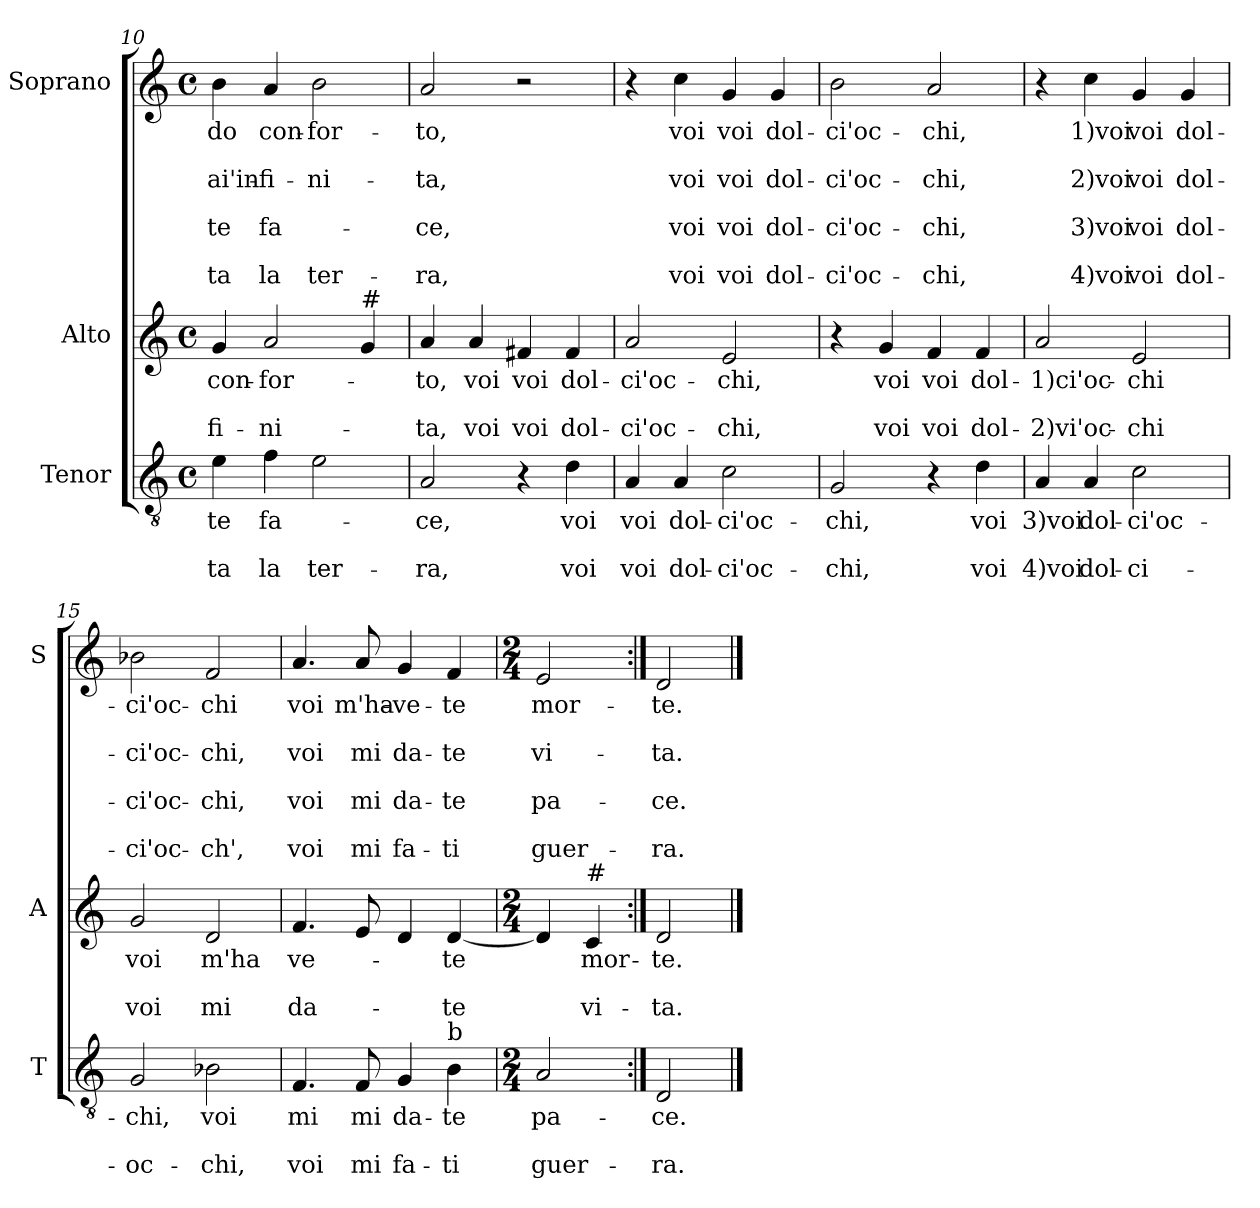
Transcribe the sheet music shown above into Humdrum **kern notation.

**kern	**text	**text	**text	**kern	**text	**text	**text	**kern	**text	**text	**text	**text	**text	**text	**text
*part3	*part3	*part3	*part3	*part2	*part2	*part2	*part2	*part1	*part1	*part1	*part1	*part1	*part1	*part1	*part1
*staff3	*staff3	*staff3	*staff3	*staff2	*staff2	*staff2	*staff2	*staff1	*staff1	*staff1	*staff1	*staff1	*staff1	*staff1	*staff1
*I"Tenor	*	*	*	*I"Alto	*	*	*	*I"Soprano	*	*	*	*	*	*	*
*I'T	*	*	*	*I'A	*	*	*	*I'S	*	*	*	*	*	*	*
*clefGv2	*	*	*	*clefG2	*	*	*	*clefG2	*	*	*	*	*	*	*
*k[]	*	*	*	*k[]	*	*	*	*k[]	*	*	*	*	*	*	*
*C:	*	*	*	*C:	*	*	*	*C:	*	*	*	*	*	*	*
*M4/4	*	*	*	*M4/4	*	*	*	*M4/4	*	*	*	*	*	*	*
*met(c)	*	*	*	*met(c)	*	*	*	*met(c)	*	*	*	*	*	*	*
=10	=10	=10	=10	=10	=10	=10	=10	=10	=10	=10	=10	=10	=10	=10	=10
!	!LO:LY:b	!	!LO:LY:b	!	!LO:LY:b	!	!LO:LY:b	!	!LO:LY:b	!	!LO:LY:b	!	!LO:LY:b	!	!LO:LY:b
4e\	-te	.	-ta	4g/	con-	.	-fi-	4b\	-do	.	-ai'in-	.	-te	.	-ta
!	!LO:LY:b	!	!LO:LY:b	!	!LO:LY:b	!	!LO:LY:b	!	!LO:LY:b	!	!LO:LY:b	!	!LO:LY:b	!	!LO:LY:b
4f\	fa-	.	la	2a/	-for-	.	-ni-	4a/	con-	.	-fi-	.	fa-	.	la
!	!	!	!LO:LY:b	!	!	!	!	!	!LO:LY:b	!	!LO:LY:b	!	!	!	!LO:LY:b
2e\	.	.	ter-	.	.	.	.	2b\	-for-	.	-ni-	.	.	.	ter-
!	!	!	!	!LO:TX:a:t=#	!	!	!	!	!	!	!	!	!	!	!
.	.	.	.	4g/	.	.	.	.	.	.	.	.	.	.	.
=11	=11	=11	=11	=11	=11	=11	=11	=11	=11	=11	=11	=11	=11	=11	=11
!	!LO:LY:b	!	!LO:LY:b	!	!LO:LY:b	!	!LO:LY:b	!	!LO:LY:b	!	!LO:LY:b	!	!LO:LY:b	!	!LO:LY:b
2A/	-ce,	.	-ra,	4a/	-to,	.	-ta,	2a/	-to,	.	-ta,	.	-ce,	.	-ra,
!	!	!	!	!	!LO:LY:b	!	!LO:LY:b	!	!	!	!	!	!	!	!
.	.	.	.	4a/	voi	.	voi	.	.	.	.	.	.	.	.
!	!	!	!	!	!LO:LY:b	!	!LO:LY:b	!	!	!	!	!	!	!	!
4r	.	.	.	4f#X/	voi	.	voi	2r	.	.	.	.	.	.	.
!	!LO:LY:b	!	!LO:LY:b	!	!LO:LY:b	!	!LO:LY:b	!	!	!	!	!	!	!	!
4d\	voi	.	voi	4f#/	dol-	.	dol-	.	.	.	.	.	.	.	.
=12	=12	=12	=12	=12	=12	=12	=12	=12	=12	=12	=12	=12	=12	=12	=12
!	!LO:LY:b	!	!LO:LY:b	!	!LO:LY:b	!	!LO:LY:b	!	!	!	!	!	!	!	!
4A/	voi	.	voi	2a/	-ci'oc-	.	-ci'oc-	4r	.	.	.	.	.	.	.
!	!LO:LY:b	!	!LO:LY:b	!	!	!	!	!	!LO:LY:b	!	!LO:LY:b	!	!LO:LY:b	!	!LO:LY:b
4A/	dol-	.	dol-	.	.	.	.	4cc\	voi	.	voi	.	voi	.	voi
!	!LO:LY:b	!	!LO:LY:b	!	!LO:LY:b	!	!LO:LY:b	!	!LO:LY:b	!	!LO:LY:b	!	!LO:LY:b	!	!LO:LY:b
2c\	-ci'oc-	.	-ci'oc-	2e/	-chi,	.	-chi,	4g/	voi	.	voi	.	voi	.	voi
!	!	!	!	!	!	!	!	!	!LO:LY:b	!	!LO:LY:b	!	!LO:LY:b	!	!LO:LY:b
.	.	.	.	.	.	.	.	4g/	dol-	.	dol-	.	dol-	.	dol-
=13	=13	=13	=13	=13	=13	=13	=13	=13	=13	=13	=13	=13	=13	=13	=13
!	!LO:LY:b	!	!LO:LY:b	!	!	!	!	!	!LO:LY:b	!	!LO:LY:b	!	!LO:LY:b	!	!LO:LY:b
2G/	-chi,	.	-chi,	4r	.	.	.	2b\	-ci'oc-	.	-ci'oc-	.	-ci'oc-	.	-ci'oc-
!	!	!	!	!	!LO:LY:b	!	!LO:LY:b	!	!	!	!	!	!	!	!
.	.	.	.	4g/	voi	.	voi	.	.	.	.	.	.	.	.
!	!	!	!	!	!LO:LY:b	!	!LO:LY:b	!	!LO:LY:b	!	!LO:LY:b	!	!LO:LY:b	!	!LO:LY:b
4r	.	.	.	4f/	voi	.	voi	2a/	-chi,	.	-chi,	.	-chi,	.	-chi,
!	!LO:LY:b	!	!LO:LY:b	!	!LO:LY:b	!	!LO:LY:b	!	!	!	!	!	!	!	!
4d\	voi	.	voi	4f/	dol-	.	dol-	.	.	.	.	.	.	.	.
!!LO:LB:g=z
=14	=14	=14	=14	=14	=14	=14	=14	=14	=14	=14	=14	=14	=14	=14	=14
!	!LO:LY:b	!	!LO:LY:b	!	!LO:LY:b	!	!LO:LY:b	!	!	!	!	!	!	!	!
4A/	3)voi	.	4)voi	2a/	-1)ci'oc-	.	-2)vi'oc-	4r	.	.	.	.	.	.	.
!	!LO:LY:b	!	!LO:LY:b	!	!	!	!	!	!LO:LY:b	!	!LO:LY:b	!	!LO:LY:b	!	!LO:LY:b
4A/	dol-	.	dol-	.	.	.	.	4cc\	1)voi	.	2)voi	.	3)voi	.	4)voi
!	!LO:LY:b	!	!LO:LY:b	!	!LO:LY:b	!	!LO:LY:b	!	!LO:LY:b	!	!LO:LY:b	!	!LO:LY:b	!	!LO:LY:b
2c\	-ci'oc-	.	-ci-	2e/	-chi	.	-chi	4g/	voi	.	voi	.	voi	.	voi
!	!	!	!	!	!	!	!	!	!LO:LY:b	!	!LO:LY:b	!	!LO:LY:b	!	!LO:LY:b
.	.	.	.	.	.	.	.	4g/	dol-	.	dol-	.	dol-	.	dol-
=15	=15	=15	=15	=15	=15	=15	=15	=15	=15	=15	=15	=15	=15	=15	=15
!	!LO:LY:b	!	!LO:LY:b	!	!LO:LY:b	!	!LO:LY:b	!	!LO:LY:b	!	!LO:LY:b	!	!LO:LY:b	!	!LO:LY:b
2G/	-chi,	.	-oc-	2g/	voi	.	voi	2b-X\	-ci'oc-	.	-ci'oc-	.	-ci'oc-	.	-ci'oc-
!	!LO:LY:b	!	!LO:LY:b	!	!LO:LY:b	!	!LO:LY:b	!	!LO:LY:b	!	!LO:LY:b	!	!LO:LY:b	!	!LO:LY:b
2B-X\	voi	.	-chi,	2d/	m'ha	.	mi	2f/	-chi	.	-chi,	.	-chi,	.	-ch',
=16	=16	=16	=16	=16	=16	=16	=16	=16	=16	=16	=16	=16	=16	=16	=16
!	!LO:LY:b	!	!LO:LY:b	!	!LO:LY:b	!	!LO:LY:b	!	!LO:LY:b	!	!LO:LY:b	!	!LO:LY:b	!	!LO:LY:b
4.F/	mi	.	voi	4.f/	ve-	.	da-	4.a/	voi	.	voi	.	voi	.	voi
!	!LO:LY:b	!	!LO:LY:b	!	!	!	!	!	!LO:LY:b	!	!LO:LY:b	!	!LO:LY:b	!	!LO:LY:b
8F/	mi	.	mi	8e/	.	.	.	8a/	m'ha-	.	mi	.	mi	.	mi
!	!LO:LY:b	!	!LO:LY:b	!	!	!	!	!	!LO:LY:b	!	!LO:LY:b	!	!LO:LY:b	!	!LO:LY:b
4G/	da-	.	fa-	4d/	.	.	.	4g/	-ve-	.	da-	.	da-	.	fa-
!LO:TX:a:t=b	!	!	!	!	!	!	!	!	!	!	!	!	!	!	!
!	!LO:LY:b	!	!LO:LY:b	!	!LO:LY:b	!	!LO:LY:b	!	!LO:LY:b	!	!LO:LY:b	!	!LO:LY:b	!	!LO:LY:b
4B\	-te	.	-ti	[4d/	-te	.	-te	4f/	-te	.	-te	.	-te	.	-ti
=17	=17	=17	=17	=17	=17	=17	=17	=17	=17	=17	=17	=17	=17	=17	=17
*M2/4	*	*	*	*M2/4	*	*	*	*M2/4	*	*	*	*	*	*	*
!	!LO:LY:b	!	!LO:LY:b	!	!	!	!	!	!LO:LY:b	!	!LO:LY:b	!	!LO:LY:b	!	!LO:LY:b
2A/	pa-	.	guer-	4d/]	.	.	.	2e/	mor-	.	vi-	.	pa-	.	guer-
!	!	!	!	!LO:TX:a:t=#	!	!	!	!	!	!	!	!	!	!	!
!	!	!	!	!	!LO:LY:b	!	!LO:LY:b	!	!	!	!	!	!	!	!
.	.	.	.	4c/	mor-	.	vi-	.	.	.	.	.	.	.	.
=18:|!	=18:|!	=18:|!	=18:|!	=18:|!	=18:|!	=18:|!	=18:|!	=18:|!	=18:|!	=18:|!	=18:|!	=18:|!	=18:|!	=18:|!	=18:|!
!	!LO:LY:b	!	!LO:LY:b	!	!LO:LY:b	!	!LO:LY:b	!	!LO:LY:b	!	!LO:LY:b	!	!LO:LY:b	!	!LO:LY:b
2D/	-ce.	.	-ra.	2d/	-te.	.	-ta.	2d/	-te.	.	-ta.	.	-ce.	.	-ra.
==	==	==	==	==	==	==	==	==	==	==	==	==	==	==	==
*-	*-	*-	*-	*-	*-	*-	*-	*-	*-	*-	*-	*-	*-	*-	*-
